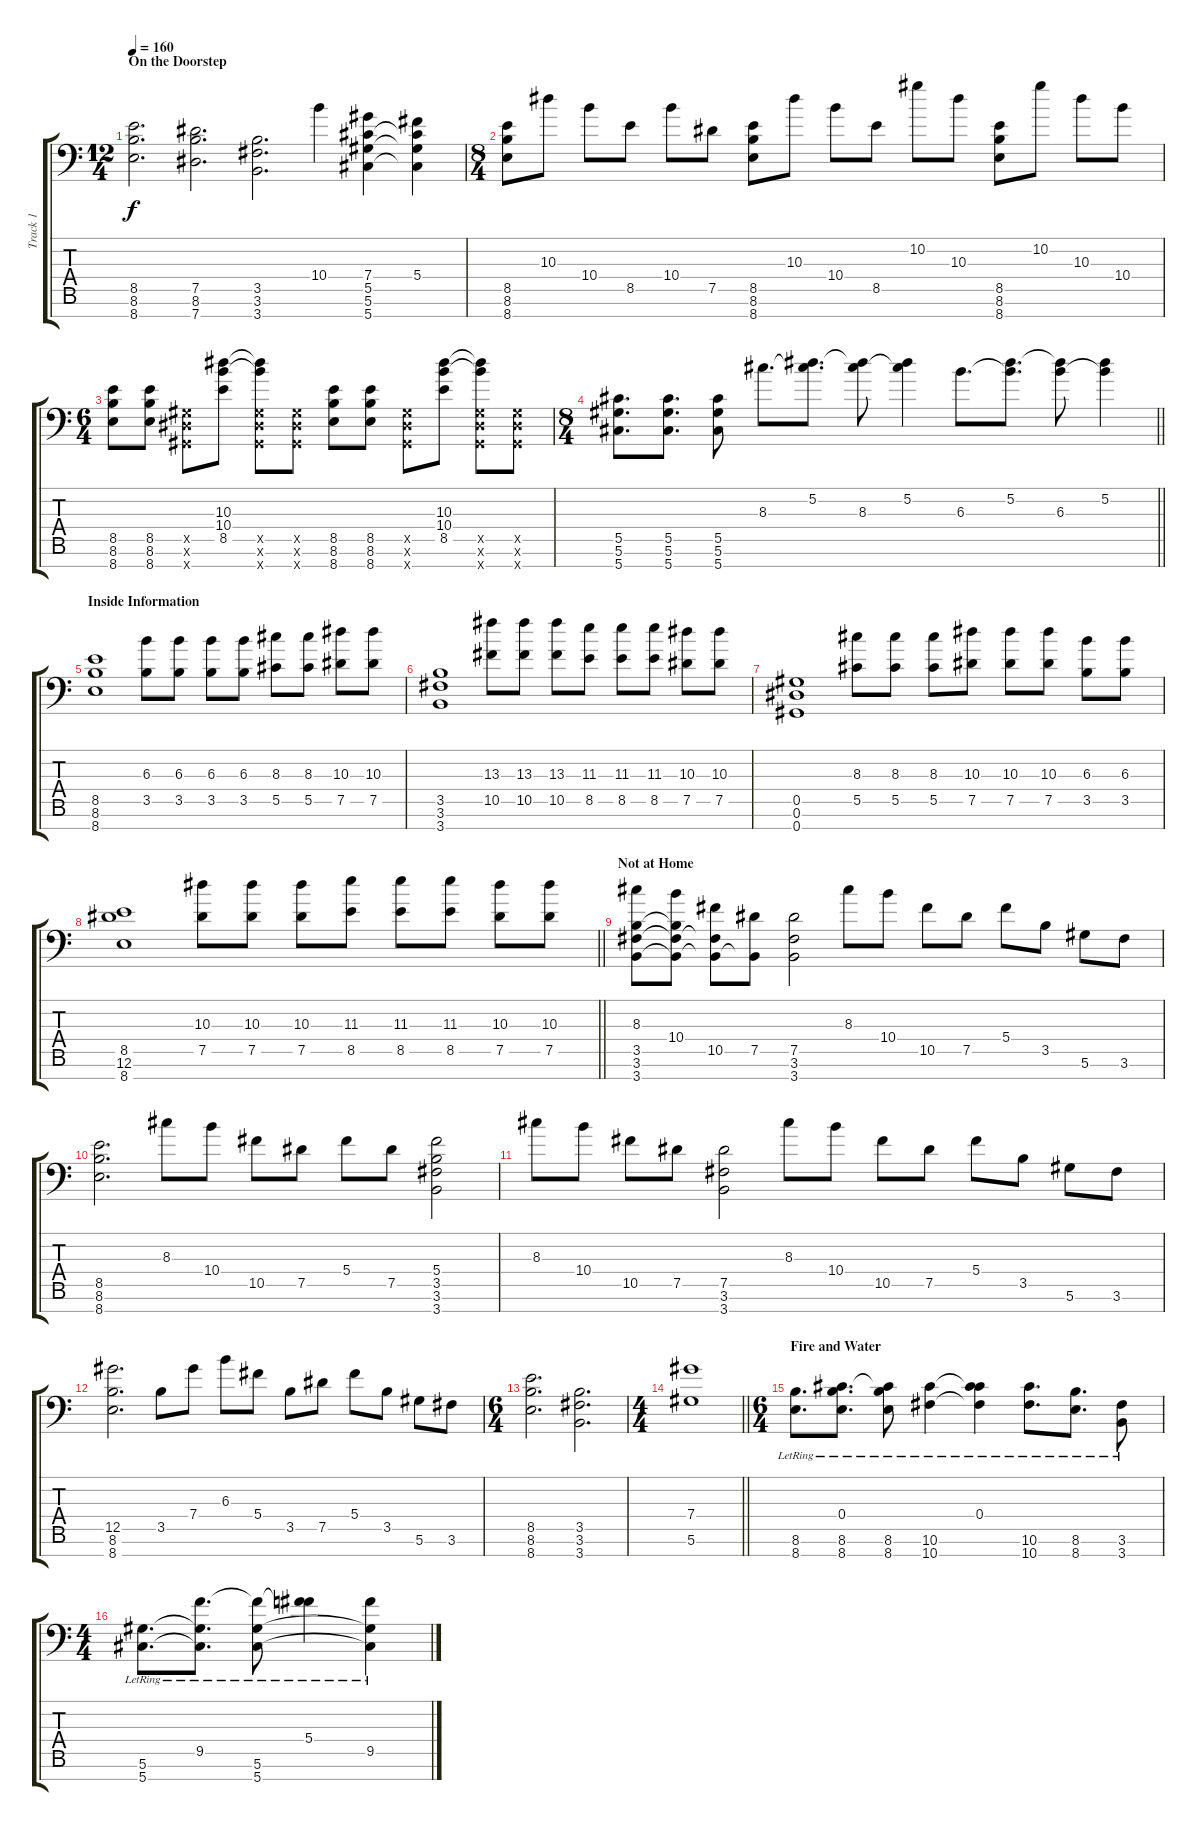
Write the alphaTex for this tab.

\track ("Track 1" "Track 1") {instrument distortionguitar}
\staff {score tabs}
\tuning (Eb4 Bb3 F3 Db3 Ab2 Eb2 Ab1) {hide}
\ts (12 4)
\section ("" "On the Doorstep")
\tempo 160
\clef f4
\ks c
(8.5 8.6 8.7).2{d dy f} (7.5 8.6 7.7).2{d} (3.5 3.6 3.7).2{d} 10.4.4 (7.4 5.5 5.6 5.7).4 (5.4 5.5{t} 5.6{t} 5.7{t}).4 |
\ts (8 4)
(8.5 8.6 8.7).8 10.3.8 10.4.8 8.5.8 10.4.8 7.5.8 (8.5 8.6 8.7).8 10.3.8 10.4.8 8.5.8 10.2.8 10.3.8 (8.5 8.6 8.7).8 10.2.8 10.3.8 10.4.8 |
\ts (6 4)
(8.5 8.6 8.7).8 (8.5 8.6 8.7).8 (0.5{x} 0.6{x} 0.7{x}).8 (10.3 10.4 8.5).8 (10.3{t} 10.4{t} 0.5{x} 0.6{x} 0.7{x}).8 (0.5{x} 0.6{x} 0.7{x}).8 (8.5 8.6 8.7).8 (8.5 8.6 8.7).8 (0.5{x} 0.6{x} 0.7{x}).8 (10.3 10.4 8.5).8 (10.3{t} 10.4{t} 0.5{x} 0.6{x} 0.7{x}).8 (0.5{x} 0.6{x} 0.7{x}).8 |
\ts (8 4)
\barLineRight lightlight
(5.5 5.6 5.7).8{d} (5.5 5.6 5.7).8{d} (5.5 5.6 5.7).8 8.3.8{d} (5.2 8.3{t}).8{d} (5.2{t} 8.3).8 (5.2 8.3{t}).4 6.3.8{d} (5.2 6.3{t}).8{d} (5.2{t} 6.3).8 (5.2 6.3{t}).4 |
\section ("" "Inside Information")
(8.5 8.6 8.7).1 (6.3 3.5).8 (6.3 3.5).8 (6.3 3.5).8 (6.3 3.5).8 (8.3 5.5).8 (8.3 5.5).8 (10.3 7.5).8 (10.3 7.5).8 |
(3.5 3.6 3.7).1 (13.3 10.5).8 (13.3 10.5).8 (13.3 10.5).8 (11.3 8.5).8 (11.3 8.5).8 (11.3 8.5).8 (10.3 7.5).8 (10.3 7.5).8 |
(0.5 0.6 0.7).1 (8.3 5.5).8 (8.3 5.5).8 (8.3 5.5).8 (10.3 7.5).8 (10.3 7.5).8 (10.3 7.5).8 (6.3 3.5).8 (6.3 3.5).8 |
\barLineRight lightlight
(8.5 12.6 8.7).1 (10.3 7.5).8 (10.3 7.5).8 (10.3 7.5).8 (11.3 8.5).8 (11.3 8.5).8 (11.3 8.5).8 (10.3 7.5).8 (10.3 7.5).8 |
\section ("" "Not at Home")
(8.3 3.5 3.6 3.7).8{instrument electricguitarjazz} (10.4 3.5{t} 3.6{t} 3.7{t}).8 (10.5 3.6{t} 3.7{t}).8 (7.5 3.7{t}).8 (7.5 3.6 3.7).2 8.3.8 10.4.8 10.5.8 7.5.8 5.4.8 3.5.8 5.6.8 3.6.8 |
(8.5 8.6 8.7).2{d} 8.3.8 10.4.8 10.5.8 7.5.8 5.4.8 7.5.8 (5.4 3.5 3.6 3.7).2 |
8.3.8 10.4.8 10.5.8 7.5.8 (7.5 3.6 3.7).2 8.3.8 10.4.8 10.5.8 7.5.8 5.4.8 3.5.8 5.6.8 3.6.8 |
(12.5 8.6 8.7).2{d} 3.5.8 7.4.8 6.3.8 5.4.8 3.5.8 7.5.8 5.4.8 3.5.8 5.6.8 3.6.8 |
\ts (6 4)
(8.5 8.6 8.7).2{d} (3.5 3.6 3.7).2{d} |
\ts (4 4)
\barLineRight lightlight
(7.4 5.6).1 |
\ts (6 4)
\section ("" "Fire and Water")
(8.6{lr} 8.7{lr}).8{d} (0.4{lr} 8.6{lr} 8.7{lr}).8{d} (0.4{t} 8.6{lr} 8.7{lr}).8 (10.6{lr} 10.7{lr}).4 (0.4{lr} 10.6{t} 10.7{t}).4 (10.6{lr} 10.7{lr}).8{d} (8.6{lr} 8.7{lr}).8{d} (3.6{lr} 3.7{lr}).8 |
\ts (4 4)
(5.6{lr} 5.7{lr}).8{d} (9.5{lr} 5.6{t} 5.7{t}).8{d} (9.5{t} 5.6{lr} 5.7{lr}).8 (5.4{lr} 9.5{t}).4 (9.5{lr} 5.6{t} 5.7{t}).4
